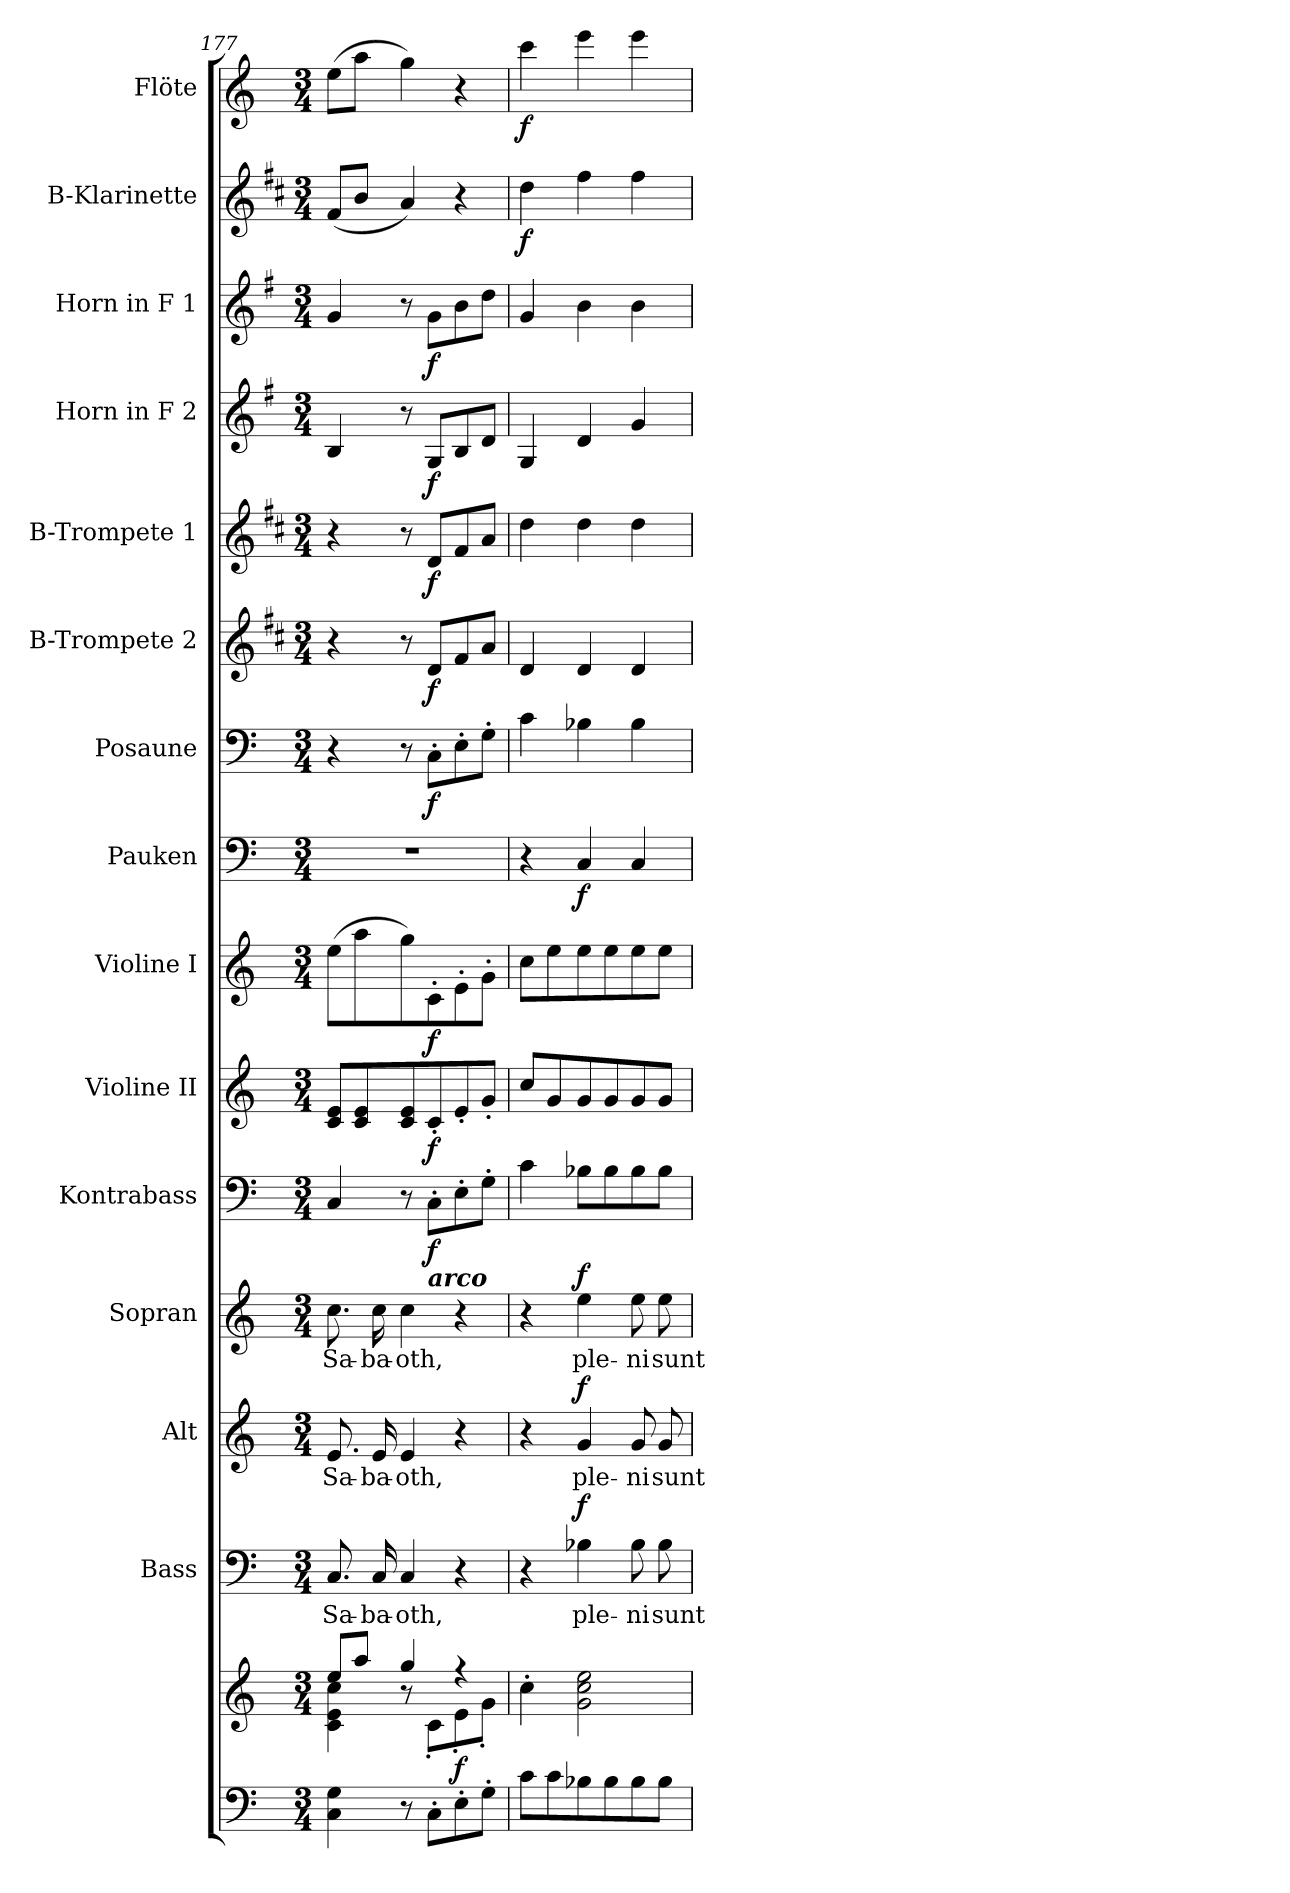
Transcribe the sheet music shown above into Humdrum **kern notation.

**kern	**kern	**dynam	**kern	**text	**dynam	**kern	**text	**dynam	**kern	**text	**dynam	**kern	**dynam	**kern	**dynam	**kern	**dynam	**kern	**dynam	**kern	**dynam	**kern	**dynam	**kern	**dynam	**kern	**dynam	**kern	**dynam	**kern	**dynam	**kern	**dynam
*part15	*part15	*part15	*part14	*part14	*part14	*part13	*part13	*part13	*part12	*part12	*part12	*part11	*part11	*part10	*part10	*part9	*part9	*part8	*part8	*part7	*part7	*part6	*part6	*part5	*part5	*part4	*part4	*part3	*part3	*part2	*part2	*part1	*part1
*staff16	*staff15	*staff15/16	*staff14	*staff14	*staff14	*staff13	*staff13	*staff13	*staff12	*staff12	*staff12	*staff11	*staff11	*staff10	*staff10	*staff9	*staff9	*staff8	*staff8	*staff7	*staff7	*staff6	*staff6	*staff5	*staff5	*staff4	*staff4	*staff3	*staff3	*staff2	*staff2	*staff1	*staff1
*	*	*	*I"Bass	*	*	*I"Alt	*	*	*I"Sopran	*	*	*I"Kontrabass	*	*I"Violine II	*	*I"Violine I	*	*I"Pauken	*	*I"Posaune	*	*I"B-Trompete 2	*	*I"B-Trompete 1	*	*I"Horn in F 2	*	*I"Horn in F 1	*	*I"B-Klarinette	*	*I"Flöte	*
*	*	*	*I'B.	*	*	*I'A.	*	*	*I'S.	*	*	*I'Kb.	*	*I'Vl. II	*	*I'Vl. I	*	*I'Pk.	*	*I'Pos.	*	*I'B Trp. 2	*	*I'B Trp. 1	*	*	*	*	*	*I'B Kl.	*	*I'Fl.	*
*clefF4	*clefG2	*	*clefF4	*	*	*clefG2	*	*	*clefG2	*	*	*clefF4	*	*clefG2	*	*clefG2	*	*clefF4	*	*clefF4	*	*clefG2	*	*clefG2	*	*clefG2	*	*clefG2	*	*clefG2	*	*clefG2	*
*	*	*	*	*	*	*	*	*	*	*	*	*ITrd7c12	*	*	*	*	*	*	*	*	*	*ITrd1c2	*	*ITrd1c2	*	*ITrd4c7	*	*ITrd4c7	*	*ITrd1c2	*	*	*
*k[]	*k[]	*	*k[]	*	*	*k[]	*	*	*k[]	*	*	*k[]	*	*k[]	*	*k[]	*	*k[]	*	*k[]	*	*k[]	*	*k[]	*	*k[]	*	*k[]	*	*k[]	*	*k[]	*
*C:	*C:	*	*C:	*	*	*C:	*	*	*C:	*	*	*C:	*	*C:	*	*C:	*	*C:	*	*C:	*	*C:	*	*C:	*	*C:	*	*C:	*	*C:	*	*C:	*
*M3/4	*M3/4	*	*M3/4	*	*	*M3/4	*	*	*M3/4	*	*	*M3/4	*	*M3/4	*	*M3/4	*	*M3/4	*	*M3/4	*	*M3/4	*	*M3/4	*	*M3/4	*	*M3/4	*	*M3/4	*	*M3/4	*
=177	=177	=177	=177	=177	=177	=177	=177	=177	=177	=177	=177	=177	=177	=177	=177	=177	=177	=177	=177	=177	=177	=177	=177	=177	=177	=177	=177	=177	=177	=177	=177	=177	=177
*	*^	*	*	*	*	*	*	*	*	*	*	*	*	*	*	*	*	*	*	*	*	*	*	*	*	*	*	*	*	*	*	*	*
!	!	!	!	!	!LO:LY:b	!	!	!LO:LY:b	!	!	!LO:LY:b	!	!	!	!	!	!	!	!	!	!	!	!	!	!	!	!	!	!	!	!	!	!	!
4C\ 4G\	8ee/L	4c\ 4e\ 4cc\	.	8.C/	Sa-	.	8.e/	Sa-	.	8.cc\	Sa-	.	4CC/	.	8c/ 8e/L	.	(>8ee\L	.	2.r	.	4r	.	4r	.	4r	.	4E/	.	4c/	.	(<8e/L	.	(>8ee\L	.
.	8aa/J	.	.	.	.	.	.	.	.	.	.	.	.	.	8c/ 8e/	.	8aa\	.	.	.	.	.	.	.	.	.	.	.	.	.	8a/J	.	8aa\J	.
!	!	!	!	!	!LO:LY:b	!	!	!LO:LY:b	!	!	!LO:LY:b	!	!	!	!	!	!	!	!	!	!	!	!	!	!	!	!	!	!	!	!	!	!	!
.	.	.	.	16C/	-ba-	.	16e/	-ba-	.	16cc\	-ba-	.	.	.	.	.	.	.	.	.	.	.	.	.	.	.	.	.	.	.	.	.	.	.
!	!	!	!	!	!LO:LY:b	!	!	!LO:LY:b	!	!	!LO:LY:b	!	!	!	!	!	!	!	!	!	!	!	!	!	!	!	!	!	!	!	!	!	!	!
8r	4gg/	8ra	.	4C/	-oth,	.	4e/	-oth,	.	4cc\	-oth,	.	8r	.	8c/ 8e/	.	8gg\)	.	.	.	8r	.	8r	.	8r	.	8r	.	8r	.	4g/)	.	4gg\)	.
!	!	!	!	!	!	!	!	!	!	!	!	!	!LO:TX:b:Bi:t=arco	!	!	!	!	!	!	!	!	!	!	!	!	!	!	!	!	!	!	!	!	!
!	!	!	!	!	!	!	!	!	!	!	!	!	!	!LO:DY:b	!	!LO:DY:b	!	!LO:DY:b	!	!	!	!LO:DY:b	!	!LO:DY:b	!	!LO:DY:b	!	!LO:DY:b	!	!LO:DY:b	!	!	!	!
8C'>\L	.	8c'>\L	.	.	.	.	.	.	.	.	.	.	8CC'>\L	f	8c'</	f	8c'>\	f	.	.	8C'>\L	f	8c/L	f	8c/L	f	8C/L	f	8c\L	f	.	.	.	.
!	!	!	!LO:DY:b	!	!	!	!	!	!	!	!	!	!	!	!	!	!	!	!	!	!	!	!	!	!	!	!	!	!	!	!	!	!	!
8E'>\	4ree	8e'>\	f	4r	.	.	4r	.	.	4r	.	.	8EE'>\	.	8e'</	.	8e'>\	.	.	.	8E'>\	.	8e/	.	8e/	.	8E/	.	8e\	.	4r	.	4r	.
8G'>\J	.	8g'>\J	.	.	.	.	.	.	.	.	.	.	8GG'>\J	.	8g'</J	.	8g'>\J	.	.	.	8G'>\J	.	8g/J	.	8g/J	.	8G/J	.	8g\J	.	.	.	.	.
!!LO:PB:g=z
=178	=178	=178	=178	=178	=178	=178	=178	=178	=178	=178	=178	=178	=178	=178	=178	=178	=178	=178	=178	=178	=178	=178	=178	=178	=178	=178	=178	=178	=178	=178	=178	=178	=178	=178
!	!	!	!	!	!	!	!	!	!	!	!	!	!	!	!	!	!	!	!	!	!	!	!	!	!	!	!	!	!	!	!	!LO:DY:b	!	!LO:DY:b
*	*v	*v	*	*	*	*	*	*	*	*	*	*	*	*	*	*	*	*	*	*	*	*	*	*	*	*	*	*	*	*	*	*	*	*
8c\L	4cc'>\	.	4r	.	.	4r	.	.	4r	.	.	4C\	.	8cc/L	.	8cc\L	.	4r	.	4c\	.	4c/	.	4cc\	.	4C/	.	4c/	.	4cc\	f	4ccc\	f
8c\	.	.	.	.	.	.	.	.	.	.	.	.	.	8g/	.	8ee\	.	.	.	.	.	.	.	.	.	.	.	.	.	.	.	.	.
!	!	!	!	!LO:LY:b	!LO:DY:a	!	!LO:LY:b	!LO:DY:a	!	!LO:LY:b	!LO:DY:a	!	!	!	!	!	!	!	!LO:DY:b	!	!	!	!	!	!	!	!	!	!	!	!	!	!
8B-X\	2g\ 2cc\ 2ee\	.	4B-X\	ple-	f	4g/	ple-	f	4ee\	ple-	f	8BB-X\L	.	8g/	.	8ee\	.	4C/	f	4B-X\	.	4c/	.	4cc\	.	4G/	.	4e\	.	4ee\	.	4eee\	.
8B-\	.	.	.	.	.	.	.	.	.	.	.	8BB-\	.	8g/	.	8ee\	.	.	.	.	.	.	.	.	.	.	.	.	.	.	.	.	.
!	!	!	!	!LO:LY:b	!	!	!LO:LY:b	!	!	!LO:LY:b	!	!	!	!	!	!	!	!	!	!	!	!	!	!	!	!	!	!	!	!	!	!	!
8B-\	.	.	8B-\	-ni	.	8g/	-ni	.	8ee\	-ni	.	8BB-\	.	8g/	.	8ee\	.	4C/	.	4B-\	.	4c/	.	4cc\	.	4c/	.	4e\	.	4ee\	.	4eee\	.
!	!	!	!	!LO:LY:b	!	!	!LO:LY:b	!	!	!LO:LY:b	!	!	!	!	!	!	!	!	!	!	!	!	!	!	!	!	!	!	!	!	!	!	!
8B-\J	.	.	8B-\	sunt	.	8g/	sunt	.	8ee\	sunt	.	8BB-\J	.	8g/J	.	8ee\J	.	.	.	.	.	.	.	.	.	.	.	.	.	.	.	.	.
=	=	=	=	=	=	=	=	=	=	=	=	=	=	=	=	=	=	=	=	=	=	=	=	=	=	=	=	=	=	=	=	=	=
*-	*-	*-	*-	*-	*-	*-	*-	*-	*-	*-	*-	*-	*-	*-	*-	*-	*-	*-	*-	*-	*-	*-	*-	*-	*-	*-	*-	*-	*-	*-	*-	*-	*-
